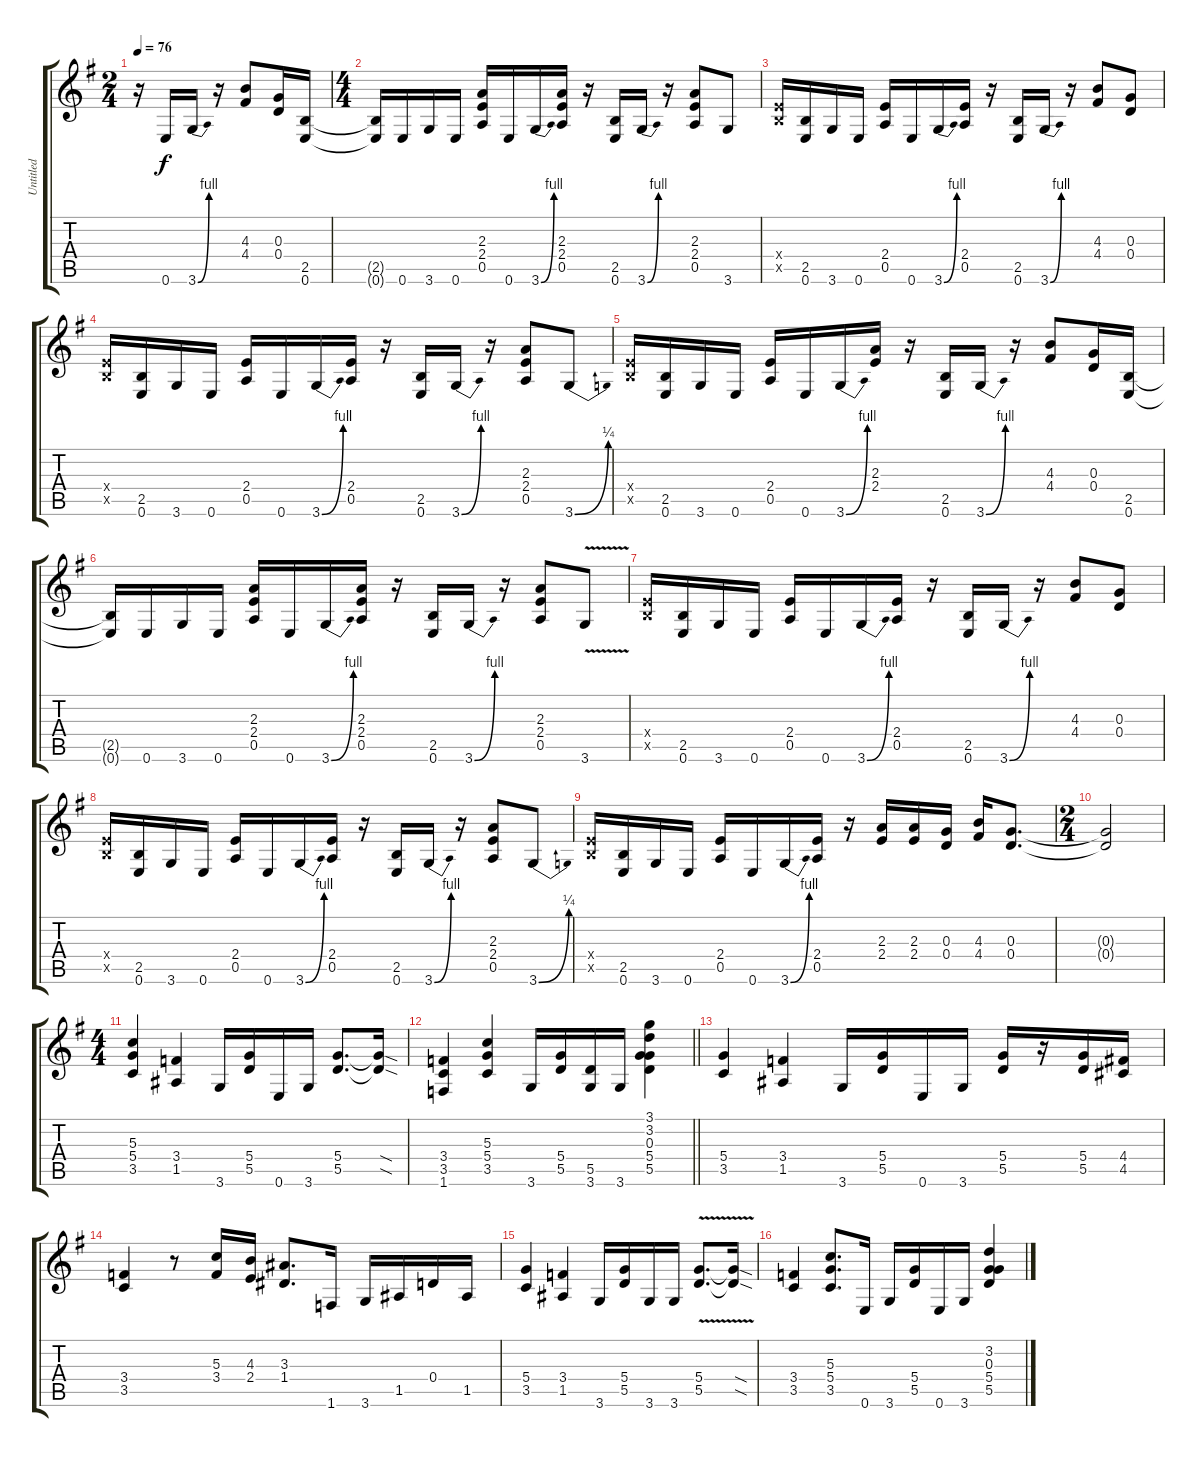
\track ("Untitled" "Untitled") {instrument distortionguitar}
\staff {score tabs}
\tuning (E4 B3 G3 D3 A2 E2) {hide}
\ts (2 4)
\tempo 76
\clef g2
\ks g
r.16{dy f} 0.6.16 3.6{be (bend 0 0 60 4)}.16 r.16 (4.3 4.4).8 (0.3 0.4).16 (2.5 0.6).16 |
\ts (4 4)
(2.5{t} 0.6{t}).16 0.6.16 3.6.16 0.6.16 (2.3 2.4 0.5).16 0.6.16 3.6{be (bend 0 0 60 4)}.16 (2.3 2.4 0.5).16 r.16 (2.5 0.6).16 3.6{be (bend 0 0 60 4)}.16 r.16 (2.3 2.4 0.5).8 3.6.8 |
(2.4{x} 2.5{x}).16 (2.5 0.6).16 3.6.16 0.6.16 (2.4 0.5).16 0.6.16 3.6{be (bend 0 0 60 4)}.16 (2.4 0.5).16 r.16 (2.5 0.6).16 3.6{be (bend 0 0 60 4)}.16 r.16 (4.3 4.4).8 (0.3 0.4).8 |
(2.4{x} 2.5{x}).16 (2.5 0.6).16 3.6.16 0.6.16 (2.4 0.5).16 0.6.16 3.6{be (bend 0 0 60 4)}.16 (2.4 0.5).16 r.16 (2.5 0.6).16 3.6{be (bend 0 0 60 4)}.16 r.16 (2.3 2.4 0.5).8 3.6{be (bend 0 0 60 1)}.8 |
(2.4{x} 2.5{x}).16 (2.5 0.6).16 3.6.16 0.6.16 (2.4 0.5).16 0.6.16 3.6{be (bend 0 0 60 4)}.16 (2.3 2.4).16 r.16 (2.5 0.6).16 3.6{be (bend 0 0 60 4)}.16 r.16 (4.3 4.4).8 (0.3 0.4).16 (2.5 0.6).16 |
(2.5{t} 0.6{t}).16 0.6.16 3.6.16 0.6.16 (2.3 2.4 0.5).16 0.6.16 3.6{be (bend 0 0 60 4)}.16 (2.3 2.4 0.5).16 r.16 (2.5 0.6).16 3.6{be (bend 0 0 60 4)}.16 r.16 (2.3 2.4 0.5).8 3.6{v}.8 |
(2.4{x} 2.5{x}).16 (2.5 0.6).16 3.6.16 0.6.16 (2.4 0.5).16 0.6.16 3.6{be (bend 0 0 60 4)}.16 (2.4 0.5).16 r.16 (2.5 0.6).16 3.6{be (bend 0 0 60 4)}.16 r.16 (4.3 4.4).8 (0.3 0.4).8 |
(2.4{x} 2.5{x}).16 (2.5 0.6).16 3.6.16 0.6.16 (2.4 0.5).16 0.6.16 3.6{be (bend 0 0 60 4)}.16 (2.4 0.5).16 r.16 (2.5 0.6).16 3.6{be (bend 0 0 60 4)}.16 r.16 (2.3 2.4 0.5).8 3.6{be (bend 0 0 60 1)}.8 |
(2.4{x} 2.5{x}).16 (2.5 0.6).16 3.6.16 0.6.16 (2.4 0.5).16 0.6.16 3.6{be (bend 0 0 60 4)}.16 (2.4 0.5).16 r.16 (2.3 2.4).16 (2.3 2.4).16 (0.3 0.4).16 (4.3 4.4).16 (0.3 0.4).8{d} |
\ts (2 4)
(0.3{t} 0.4{t}).2 |
\ts (4 4)
(5.3 5.4 3.5).4 (3.4 1.5).4 3.6.16 (5.4 5.5).16 0.6.16 3.6.16 (5.4 5.5).8{d} (5.4{sod t} 5.5{sod t}).16 |
\barLineRight lightlight
(3.4 3.5 1.6).4 (5.3 5.4 3.5).4 3.6.16 (5.4 5.5).16 (5.5 3.6).16 3.6.16 (3.1 3.2 0.3 5.4 5.5).4 |
(5.4 3.5).4 (3.4 1.5).4 3.6.16 (5.4 5.5).16 0.6.16 3.6.16 (5.4 5.5).16 r.16 (5.4 5.5).16 (4.4 4.5).16 |
(3.4 3.5).4 r.8 (5.3 3.4).16 (4.3 2.4).16 (3.3 1.4).8{d} 1.6.16 3.6.16 1.5.16 0.4.16 1.5.16 |
(5.4 3.5).4 (3.4 1.5).4 3.6.16 (5.4 5.5).16 3.6.16 3.6.16 (5.4{v} 5.5{v}).8{d} (5.4{sod t} 5.5{sod t}).16 |
(3.4 3.5).4 (5.3 5.4 3.5).8{d} 0.6.16 3.6.16 (5.4 5.5).16 0.6.16 3.6.16 (3.2 0.3 5.4 5.5).4
